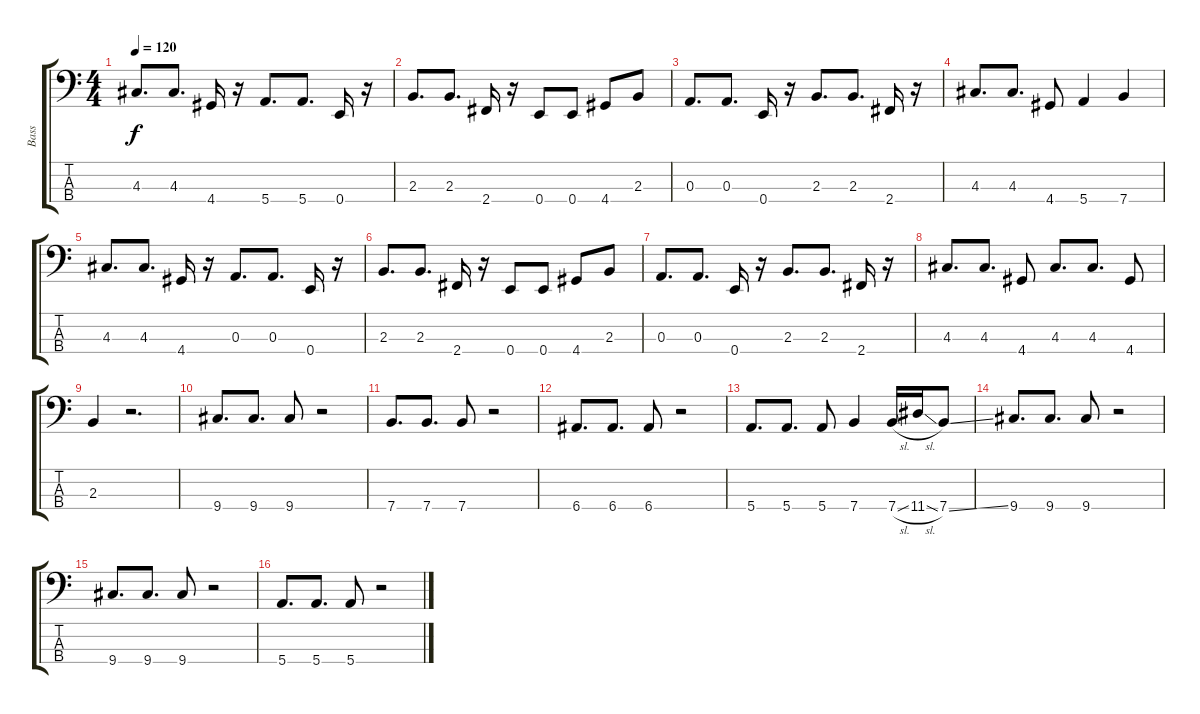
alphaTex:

\track ("Bass" "Bass") {instrument synthbass1}
\staff {score tabs}
\tuning (G2 D2 A1 E1) {hide}
\ts (4 4)
\tempo 120
\clef f4
\ks c
4.3.8{d dy f} 4.3.8{d} 4.4.16 r.16 5.4.8{d} 5.4.8{d} 0.4.16 r.16 |
2.3.8{d} 2.3.8{d} 2.4.16 r.16 0.4.8 0.4.8 4.4.8 2.3.8 |
0.3.8{d} 0.3.8{d} 0.4.16 r.16 2.3.8{d} 2.3.8{d} 2.4.16 r.16 |
4.3.8{d} 4.3.8{d} 4.4.8 5.4.4 7.4.4 |
4.3.8{d} 4.3.8{d} 4.4.16 r.16 0.3.8{d} 0.3.8{d} 0.4.16 r.16 |
2.3.8{d} 2.3.8{d} 2.4.16 r.16 0.4.8 0.4.8 4.4.8 2.3.8 |
0.3.8{d} 0.3.8{d} 0.4.16 r.16 2.3.8{d} 2.3.8{d} 2.4.16 r.16 |
4.3.8{d} 4.3.8{d} 4.4.8 4.3.8{d} 4.3.8{d} 4.4.8 |
2.3.4 r.2{d} |
9.4.8{d} 9.4.8{d} 9.4.8 r.2 |
7.4.8{d} 7.4.8{d} 7.4.8 r.2 |
6.4.8{d} 6.4.8{d} 6.4.8 r.2 |
5.4.8{d} 5.4.8{d} 5.4.8 7.4.4 7.4{sl}.16 11.4{sl}.16 7.4{ss}.8 |
9.4.8{d} 9.4.8{d} 9.4.8 r.2 |
9.4.8{d} 9.4.8{d} 9.4.8 r.2 |
5.4.8{d} 5.4.8{d} 5.4.8 r.2
